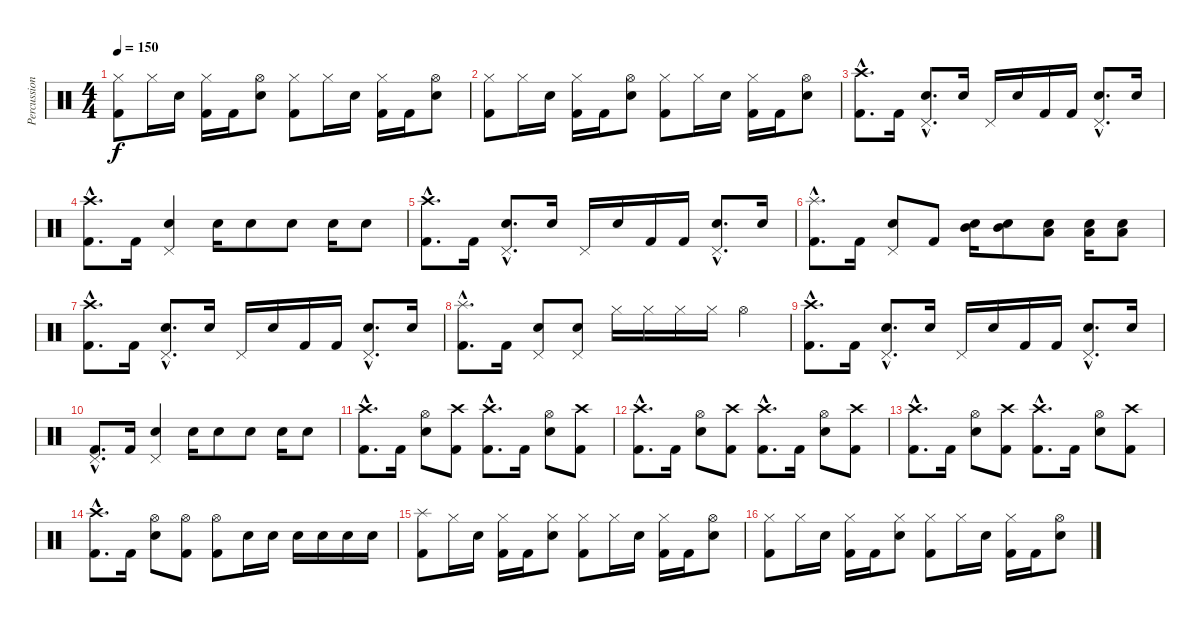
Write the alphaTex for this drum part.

\track ("Percussion" "Percussion") {instrument percussion}
\staff {score}
\articulation defaults
\ts (4 4)
\tempo 150
\clef neutral
\ks c
("Kick (hit) 2" "Hi-Hat (closed)").8{dy f} "Hi-Hat (closed)".16 "Electric Snare (hit)".16 ("Kick (hit) 2" "Hi-Hat (closed)").16 "Kick (hit) 2".16 ("Electric Snare (hit)" "Hi-Hat (open)").8 ("Kick (hit) 2" "Hi-Hat (closed)").8 "Hi-Hat (closed)".16 "Electric Snare (hit)".16 ("Kick (hit) 2" "Hi-Hat (closed)").16 "Kick (hit) 2".16 ("Electric Snare (hit)" "Hi-Hat (open)").8 |
("Kick (hit) 2" "Hi-Hat (closed)").8 "Hi-Hat (closed)".16 "Electric Snare (hit)".16 ("Kick (hit) 2" "Hi-Hat (closed)").16 "Kick (hit) 2".16 ("Electric Snare (hit)" "Hi-Hat (open)").8 ("Kick (hit) 2" "Hi-Hat (closed)").8 "Hi-Hat (closed)".16 "Electric Snare (hit)".16 ("Kick (hit) 2" "Hi-Hat (closed)").16 "Kick (hit) 2".16 ("Electric Snare (hit)" "Hi-Hat (open)").8 |
("Kick (hit) 2"{hac} "Crash high (hit)"{hac}).8{d} "Kick (hit) 2".16 ("Electric Snare (hit)"{hac} "Pedal Hi-Hat (hit)"{hac}).8{d} "Electric Snare (hit)".16 "Pedal Hi-Hat (hit)".16 "Electric Snare (hit)".16 "Kick (hit) 2".16 "Kick (hit) 2".16 ("Electric Snare (hit)"{hac} "Pedal Hi-Hat (hit)"{hac}).8{d} "Electric Snare (hit)".16 |
("Kick (hit) 2"{hac} "Crash high (hit)"{hac}).8{d} "Kick (hit) 2".16 ("Electric Snare (hit)" "Pedal Hi-Hat (hit)").4 "Electric Snare (hit)".16 "Electric Snare (hit)".8 "Electric Snare (hit)".8 "Electric Snare (hit)".16 "Electric Snare (hit)".8 |
("Kick (hit) 2"{hac} "Crash high (hit)"{hac}).8{d} "Kick (hit) 2".16 ("Electric Snare (hit)"{hac} "Pedal Hi-Hat (hit)"{hac}).8{d} "Electric Snare (hit)".16 "Pedal Hi-Hat (hit)".16 "Electric Snare (hit)".16 "Kick (hit) 2".16 "Kick (hit) 2".16 ("Electric Snare (hit)"{hac} "Pedal Hi-Hat (hit)"{hac}).8{d} "Electric Snare (hit)".16 |
("Kick (hit) 2"{hac} "Splash (hit)"{hac}).8{d} "Kick (hit) 2".16 ("Electric Snare (hit)" "Pedal Hi-Hat (hit)").8 "Kick (hit) 2".8 ("Electric Snare (hit)" "Mid Tom (hit)").16 ("Electric Snare (hit)" "Mid Tom (hit)").8 ("Electric Snare (hit)" "Low Tom (hit)").8 ("Electric Snare (hit)" "Low Floor Tom (hit)").16 ("Electric Snare (hit)" "Low Floor Tom (hit)").8 |
("Kick (hit) 2"{hac} "Crash high (hit)"{hac}).8{d} "Kick (hit) 2".16 ("Electric Snare (hit)"{hac} "Pedal Hi-Hat (hit)"{hac}).8{d} "Electric Snare (hit)".16 "Pedal Hi-Hat (hit)".16 "Electric Snare (hit)".16 "Kick (hit) 2".16 "Kick (hit) 2".16 ("Electric Snare (hit)"{hac} "Pedal Hi-Hat (hit)"{hac}).8{d} "Electric Snare (hit)".16 |
("Kick (hit) 2"{hac} "Splash (hit)"{hac}).8{d} "Kick (hit) 2".16 ("Electric Snare (hit)" "Pedal Hi-Hat (hit)").8 ("Electric Snare (hit)" "Pedal Hi-Hat (hit)").8 "Hi-Hat (closed)".16 "Hi-Hat (closed)".16 "Hi-Hat (closed)".16 "Hi-Hat (closed)".16 "Hi-Hat (open)".4 |
("Kick (hit) 2"{hac} "Crash high (hit)"{hac}).8{d} "Kick (hit) 2".16 ("Electric Snare (hit)"{hac} "Pedal Hi-Hat (hit)"{hac}).8{d} "Electric Snare (hit)".16 "Pedal Hi-Hat (hit)".16 "Electric Snare (hit)".16 "Kick (hit) 2".16 "Kick (hit) 2".16 ("Electric Snare (hit)"{hac} "Pedal Hi-Hat (hit)"{hac}).8{d} "Electric Snare (hit)".16 |
("Kick (hit) 2"{hac} "Pedal Hi-Hat (hit)"{hac}).8{d} "Kick (hit) 2".16 ("Electric Snare (hit)" "Pedal Hi-Hat (hit)").4 "Electric Snare (hit)".16 "Electric Snare (hit)".8 "Electric Snare (hit)".8 "Electric Snare (hit)".16 "Electric Snare (hit)".8 |
("Kick (hit) 2"{hac} "Crash high (hit)"{hac}).8{d} "Kick (hit) 2".16 ("Electric Snare (hit)" "Hi-Hat (open)").8 ("Kick (hit) 2" "Crash high (hit)").8 ("Kick (hit) 2"{hac} "Crash high (hit)"{hac}).8{d} "Kick (hit) 2".16 ("Electric Snare (hit)" "Hi-Hat (open)").8 ("Kick (hit) 2" "Crash high (hit)").8 |
("Kick (hit) 2"{hac} "Crash high (hit)"{hac}).8{d} "Kick (hit) 2".16 ("Electric Snare (hit)" "Hi-Hat (open)").8 ("Kick (hit) 2" "Crash high (hit)").8 ("Kick (hit) 2"{hac} "Crash high (hit)"{hac}).8{d} "Kick (hit) 2".16 ("Electric Snare (hit)" "Hi-Hat (open)").8 ("Kick (hit) 2" "Crash high (hit)").8 |
("Kick (hit) 2"{hac} "Crash high (hit)"{hac}).8{d} "Kick (hit) 2".16 ("Electric Snare (hit)" "Hi-Hat (open)").8 ("Kick (hit) 2" "Crash high (hit)").8 ("Kick (hit) 2"{hac} "Crash high (hit)"{hac}).8{d} "Kick (hit) 2".16 ("Electric Snare (hit)" "Hi-Hat (open)").8 ("Kick (hit) 2" "Crash high (hit)").8 |
("Kick (hit) 2"{hac} "Crash high (hit)"{hac}).8{d} "Kick (hit) 2".16 ("Electric Snare (hit)" "Hi-Hat (open)").8 ("Kick (hit) 2" "Hi-Hat (open)").8 ("Kick (hit) 2" "Hi-Hat (open)").8 "Electric Snare (hit)".16 "Electric Snare (hit)".16 "Electric Snare (hit)".16 "Electric Snare (hit)".16 "Electric Snare (hit)".16 "Electric Snare (hit)".16 |
("Kick (hit) 2" "Splash (hit)").8 "Hi-Hat (closed)".16 "Electric Snare (hit)".16 ("Kick (hit) 2" "Hi-Hat (closed)").16 "Kick (hit) 2".16 ("Electric Snare (hit)" "Hi-Hat (closed)").8 ("Kick (hit) 2" "Hi-Hat (closed)").8 "Hi-Hat (closed)".16 "Electric Snare (hit)".16 ("Kick (hit) 2" "Hi-Hat (closed)").16 "Kick (hit) 2".16 ("Electric Snare (hit)" "Hi-Hat (open)").8 |
("Kick (hit) 2" "Hi-Hat (closed)").8 "Hi-Hat (closed)".16 "Electric Snare (hit)".16 ("Kick (hit) 2" "Hi-Hat (closed)").16 "Kick (hit) 2".16 ("Electric Snare (hit)" "Hi-Hat (closed)").8 ("Kick (hit) 2" "Hi-Hat (closed)").8 "Hi-Hat (closed)".16 "Electric Snare (hit)".16 ("Kick (hit) 2" "Hi-Hat (closed)").16 "Kick (hit) 2".16 ("Electric Snare (hit)" "Hi-Hat (open)").8
